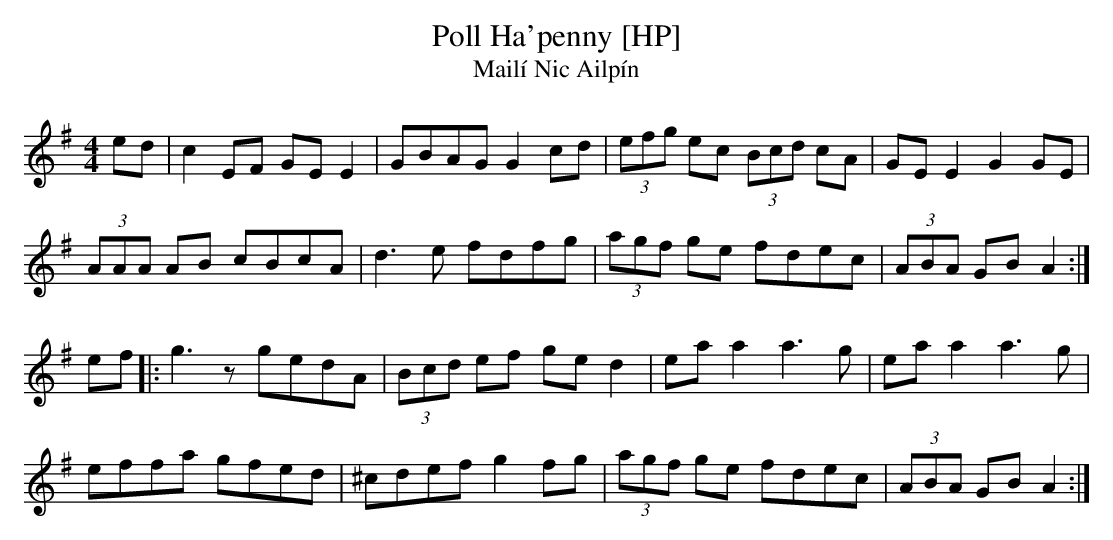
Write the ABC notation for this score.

X:1
T: Poll Ha'penny [HP]
T: Mail\'i Nic Ailp\'in
L: 1/8
M: 4/4
K: Ador
ed|c2 EF GE E2|GBAG G2 cd|(3efg ec (3Bcd cA|GE E2 G2 GE|
(3AAA AB cBcA|d3e fdfg|(3agf ge fdec|(3ABA GB A2 :|
ef|: g3z gedA|(3Bcd ef ge d2|ea a2 a3g|ea a2 a3g|
effa gfed|^cdef g2 fg|(3agf ge fdec|(3ABA GB A2 :|
